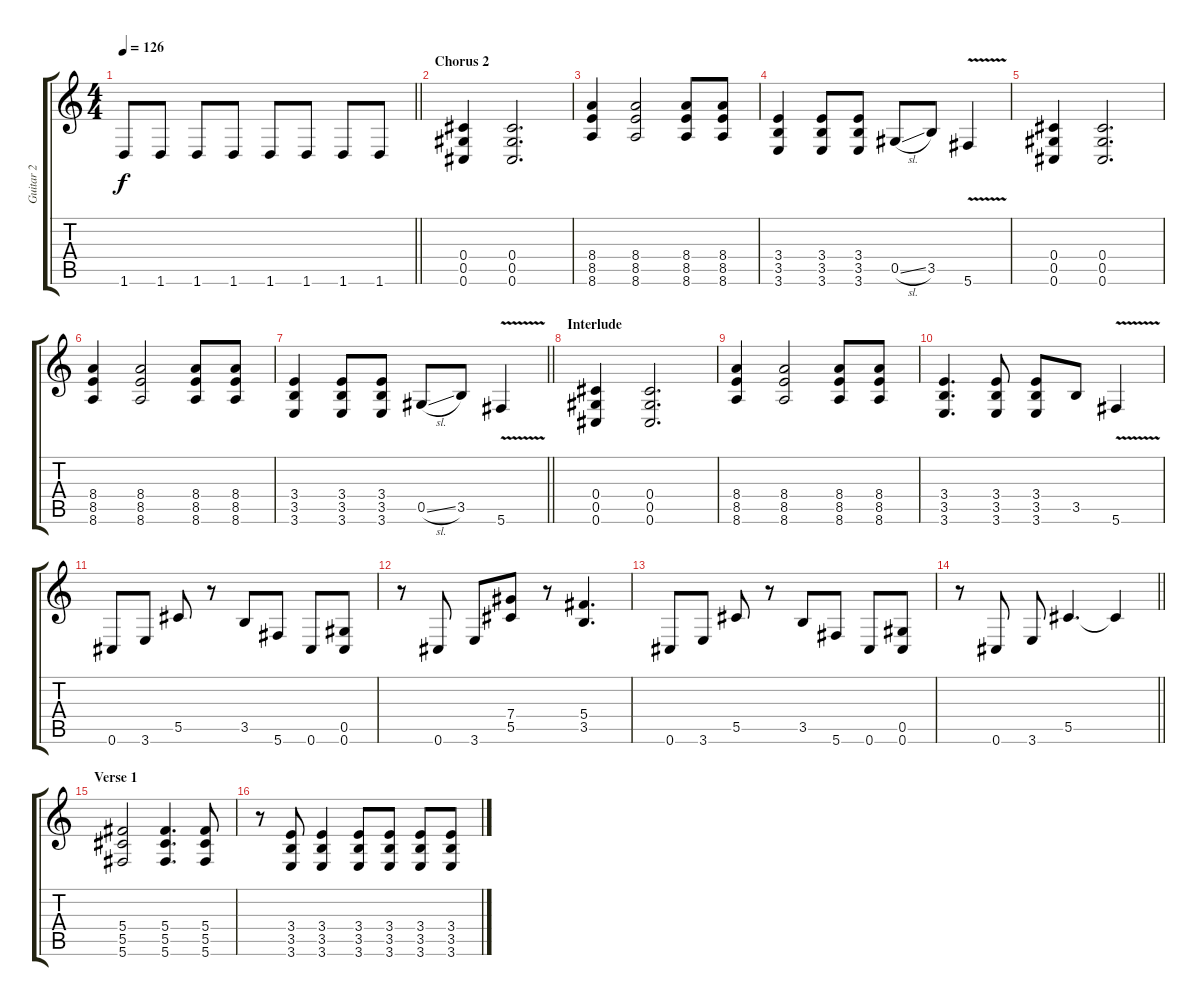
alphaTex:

\track ("Guitar 2" "Guitar 2") {instrument distortionguitar}
\staff {score tabs}
\tuning (Eb4 Bb3 Gb3 Db3 Ab2 Db2) {hide}
\ts (4 4)
\tempo 126
\clef g2
\barLineRight lightlight
\ks c
1.6.8{dy f} 1.6.8 1.6.8 1.6.8 1.6.8 1.6.8 1.6.8 1.6.8 |
\section ("" "Chorus 2")
(0.4 0.5 0.6).4 (0.4 0.5 0.6).2{d} |
(8.4 8.5 8.6).4 (8.4 8.5 8.6).2 (8.4 8.5 8.6).8 (8.4 8.5 8.6).8 |
(3.4 3.5 3.6).4 (3.4 3.5 3.6).8 (3.4 3.5 3.6).8 0.5{sl}.8 3.5.8 5.6{v}.4 |
(0.4 0.5 0.6).4 (0.4 0.5 0.6).2{d} |
(8.4 8.5 8.6).4 (8.4 8.5 8.6).2 (8.4 8.5 8.6).8 (8.4 8.5 8.6).8 |
\barLineRight lightlight
(3.4 3.5 3.6).4 (3.4 3.5 3.6).8 (3.4 3.5 3.6).8 0.5{sl}.8 3.5.8 5.6{v}.4 |
\section ("" "Interlude")
(0.4 0.5 0.6).4 (0.4 0.5 0.6).2{d} |
(8.4 8.5 8.6).4 (8.4 8.5 8.6).2 (8.4 8.5 8.6).8 (8.4 8.5 8.6).8 |
(3.4 3.5 3.6).4{d} (3.4 3.5 3.6).8 (3.4 3.5 3.6).8 3.5.8 5.6{v}.4 |
0.6.8 3.6.8 5.5.8 r.8 3.5.8 5.6.8 0.6.8 (0.5 0.6).8 |
r.8 0.6.8 3.6.8 (7.4 5.5).8 r.8 (5.4 3.5).4{d} |
0.6.8 3.6.8 5.5.8 r.8 3.5.8 5.6.8 0.6.8 (0.5 0.6).8 |
\barLineRight lightlight
r.8 0.6.8 3.6.8 5.5.4{d} 5.5{t}.4 |
\section ("" "Verse 1")
(5.4 5.5 5.6).2 (5.4 5.5 5.6).4{d} (5.4 5.5 5.6).8 |
r.8 (3.4 3.5 3.6).8 (3.4 3.5 3.6).4 (3.4 3.5 3.6).8 (3.4 3.5 3.6).8 (3.4 3.5 3.6).8 (3.4 3.5 3.6).8
